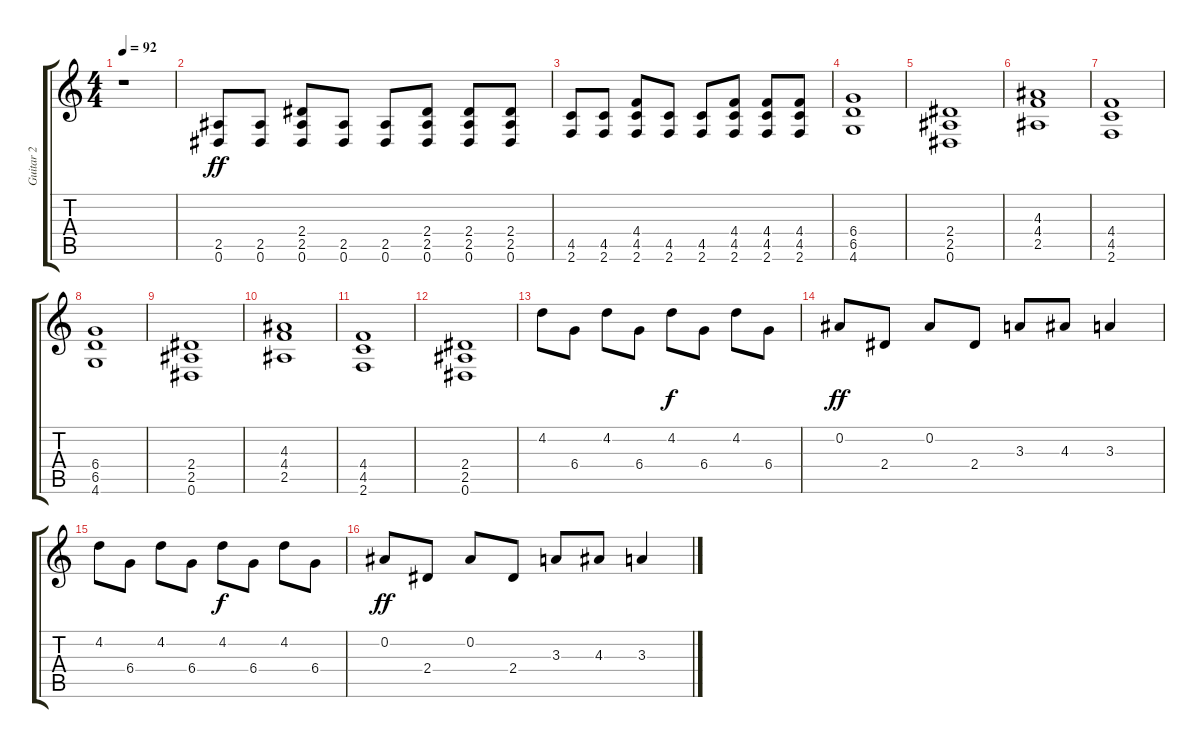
\track ("Guitar 2" "Guitar 2") {instrument overdrivenguitar}
\staff {score tabs}
\tuning (Eb4 Bb3 Gb3 Db3 Ab2 Eb2) {hide}
\ts (4 4)
\tempo 92
\clef g2
\ks c
r.1{dy ff instrument overdrivenguitar} |
(2.5 0.6).8 (2.5 0.6).8 (2.4 2.5 0.6).8 (2.5 0.6).8 (2.5 0.6).8 (2.4 2.5 0.6).8 (2.4 2.5 0.6).8 (2.4 2.5 0.6).8 |
(4.5 2.6).8 (4.5 2.6).8 (4.4 4.5 2.6).8 (4.5 2.6).8 (4.5 2.6).8 (4.4 4.5 2.6).8 (4.4 4.5 2.6).8 (4.4 4.5 2.6).8 |
(6.4 6.5 4.6).1 |
(2.4 2.5 0.6).1 |
(4.3 4.4 2.5).1 |
(4.4 4.5 2.6).1 |
(6.4 6.5 4.6).1 |
(2.4 2.5 0.6).1 |
(4.3 4.4 2.5).1 |
(4.4 4.5 2.6).1 |
(2.4 2.5 0.6).1 |
4.2.8{instrument electricguitarclean} 6.4.8 4.2.8 6.4.8 4.2.8{dy f} 6.4.8 4.2.8 6.4.8 |
0.2.8{dy ff} 2.4.8 0.2.8 2.4.8 3.3.8 4.3.8 3.3.4 |
4.2.8 6.4.8 4.2.8 6.4.8 4.2.8{dy f} 6.4.8 4.2.8 6.4.8 |
0.2.8{dy ff} 2.4.8 0.2.8 2.4.8 3.3.8 4.3.8 3.3.4
